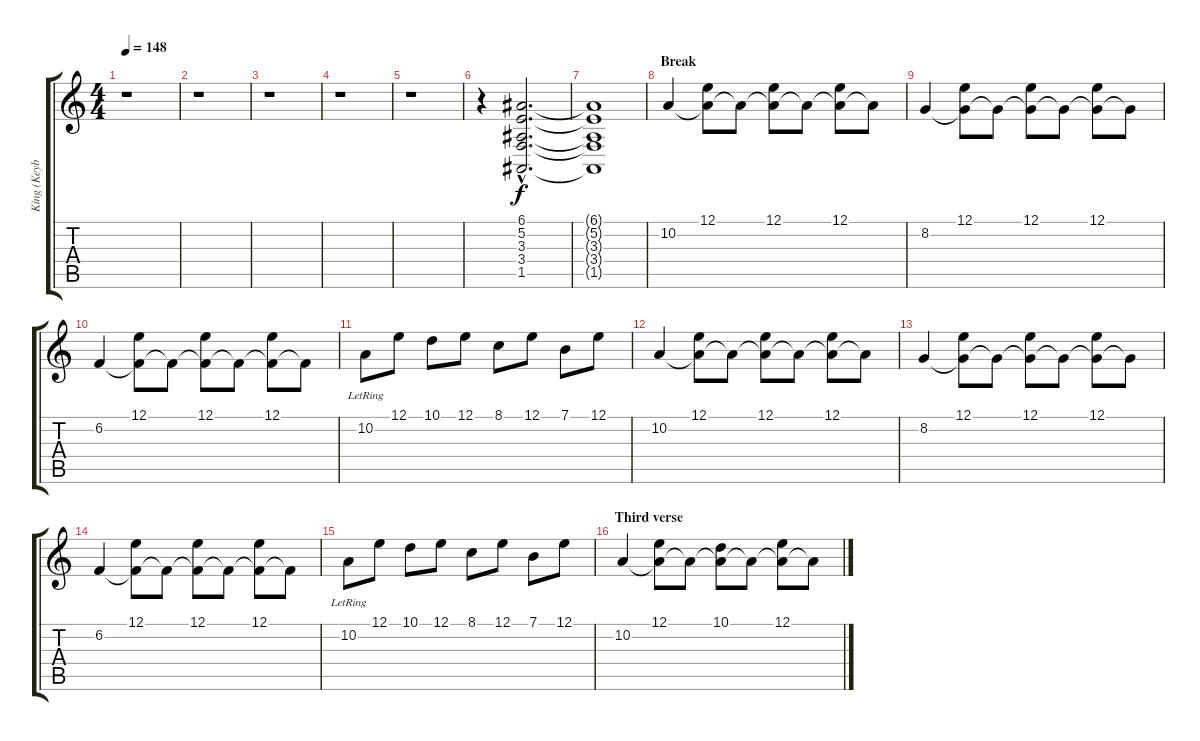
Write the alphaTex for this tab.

\track ("King (KeybMid)" "King (Keyb") {instrument pad5bowed}
\staff {score tabs}
\tuning (E4 B3 G3 D3 A2 E2) {hide}
\ts (4 4)
\tempo 148
\clef g2
\ks c
r.1{dy f} |
r.1 |
r.1 |
r.1 |
r.1 |
r.4 (6.1{hac} 5.2{hac} 3.3{hac} 3.4{hac} 1.5{hac}).2{d} |
(6.1{t} 5.2{t} 3.3{t} 3.4{t} 1.5{t}).1 |
\section ("" "Break")
10.2.4 (12.1 10.2{t}).8 10.2{t}.8 (12.1 10.2{t}).8 10.2{t}.8 (12.1 10.2{t}).8 10.2{t}.8 |
8.2.4 (12.1 8.2{t}).8 8.2{t}.8 (12.1 8.2{t}).8 8.2{t}.8 (12.1 8.2{t}).8 8.2{t}.8 |
6.2.4 (12.1 6.2{t}).8 6.2{t}.8 (12.1 6.2{t}).8 6.2{t}.8 (12.1 6.2{t}).8 6.2{t}.8 |
10.2{lr}.8 12.1.8 10.1.8 12.1.8 8.1.8 12.1.8 7.1.8 12.1.8 |
10.2.4 (12.1 10.2{t}).8 10.2{t}.8 (12.1 10.2{t}).8 10.2{t}.8 (12.1 10.2{t}).8 10.2{t}.8 |
8.2.4 (12.1 8.2{t}).8 8.2{t}.8 (12.1 8.2{t}).8 8.2{t}.8 (12.1 8.2{t}).8 8.2{t}.8 |
6.2.4 (12.1 6.2{t}).8 6.2{t}.8 (12.1 6.2{t}).8 6.2{t}.8 (12.1 6.2{t}).8 6.2{t}.8 |
10.2{lr}.8 12.1.8 10.1.8 12.1.8 8.1.8 12.1.8 7.1.8 12.1.8 |
\section ("" "Third verse")
10.2.4 (12.1 10.2{t}).8 10.2{t}.8 (10.1 10.2{t}).8 10.2{t}.8 (12.1 10.2{t}).8 10.2{t}.8
